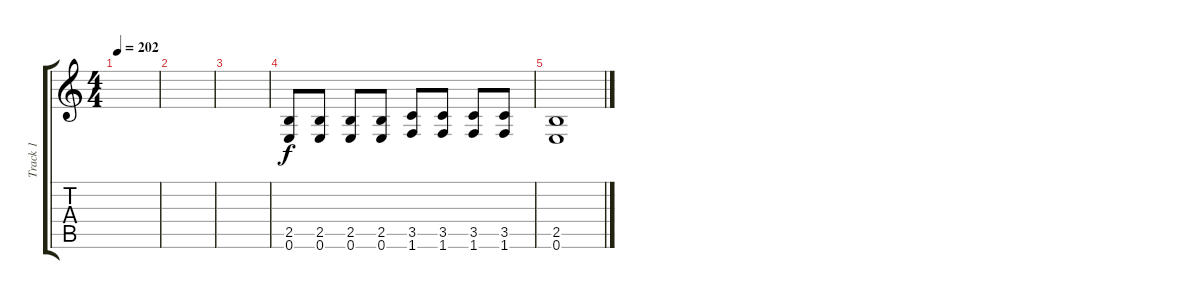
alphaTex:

\track ("Track 1" "Track 1") {instrument distortionguitar}
\staff {score tabs}
\tuning (E4 B3 G3 D3 A2 E2) {hide}
\ts (4 4)
\tempo 202
\clef g2
\ks c
|
|
|
(2.5 0.6).8 (2.5 0.6).8 (2.5 0.6).8 (2.5 0.6).8 (3.5 1.6).8 (3.5 1.6).8 (3.5 1.6).8 (3.5 1.6).8 |
(2.5 0.6).1
